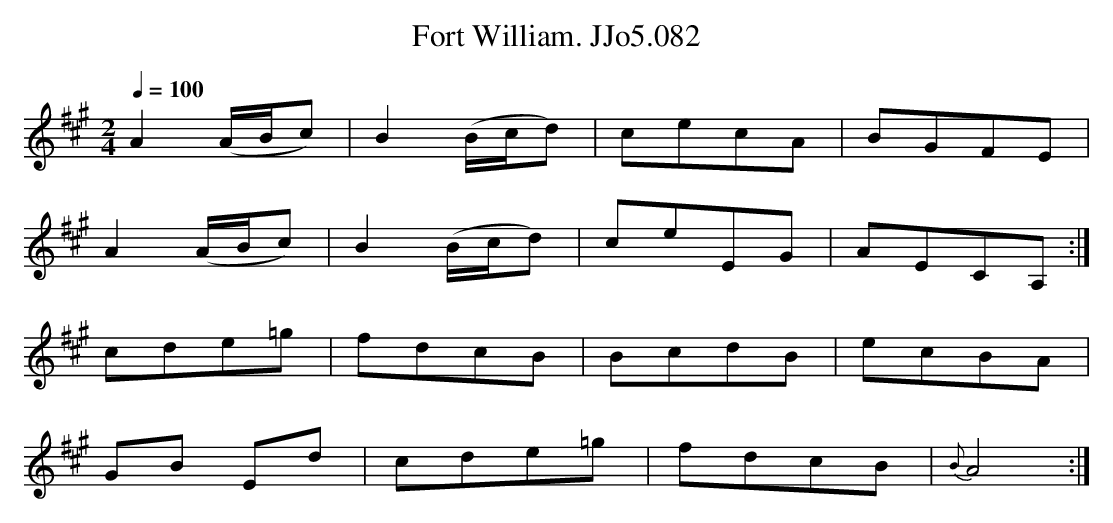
X:1
T:Fort William. JJo5.082
M:2/4
L:1/8
Q:1/4=100
K:A
A2 (A/B/c) | B2 (B/c/d) | cecA | BGFE |
A2 (A/B/c) | B2 (B/c/d) | ceEG | AECA, :|
cde=g | fdcB | BcdB | ecBA |
GB Ed | cde=g | fdcB | {B}A4 :|
